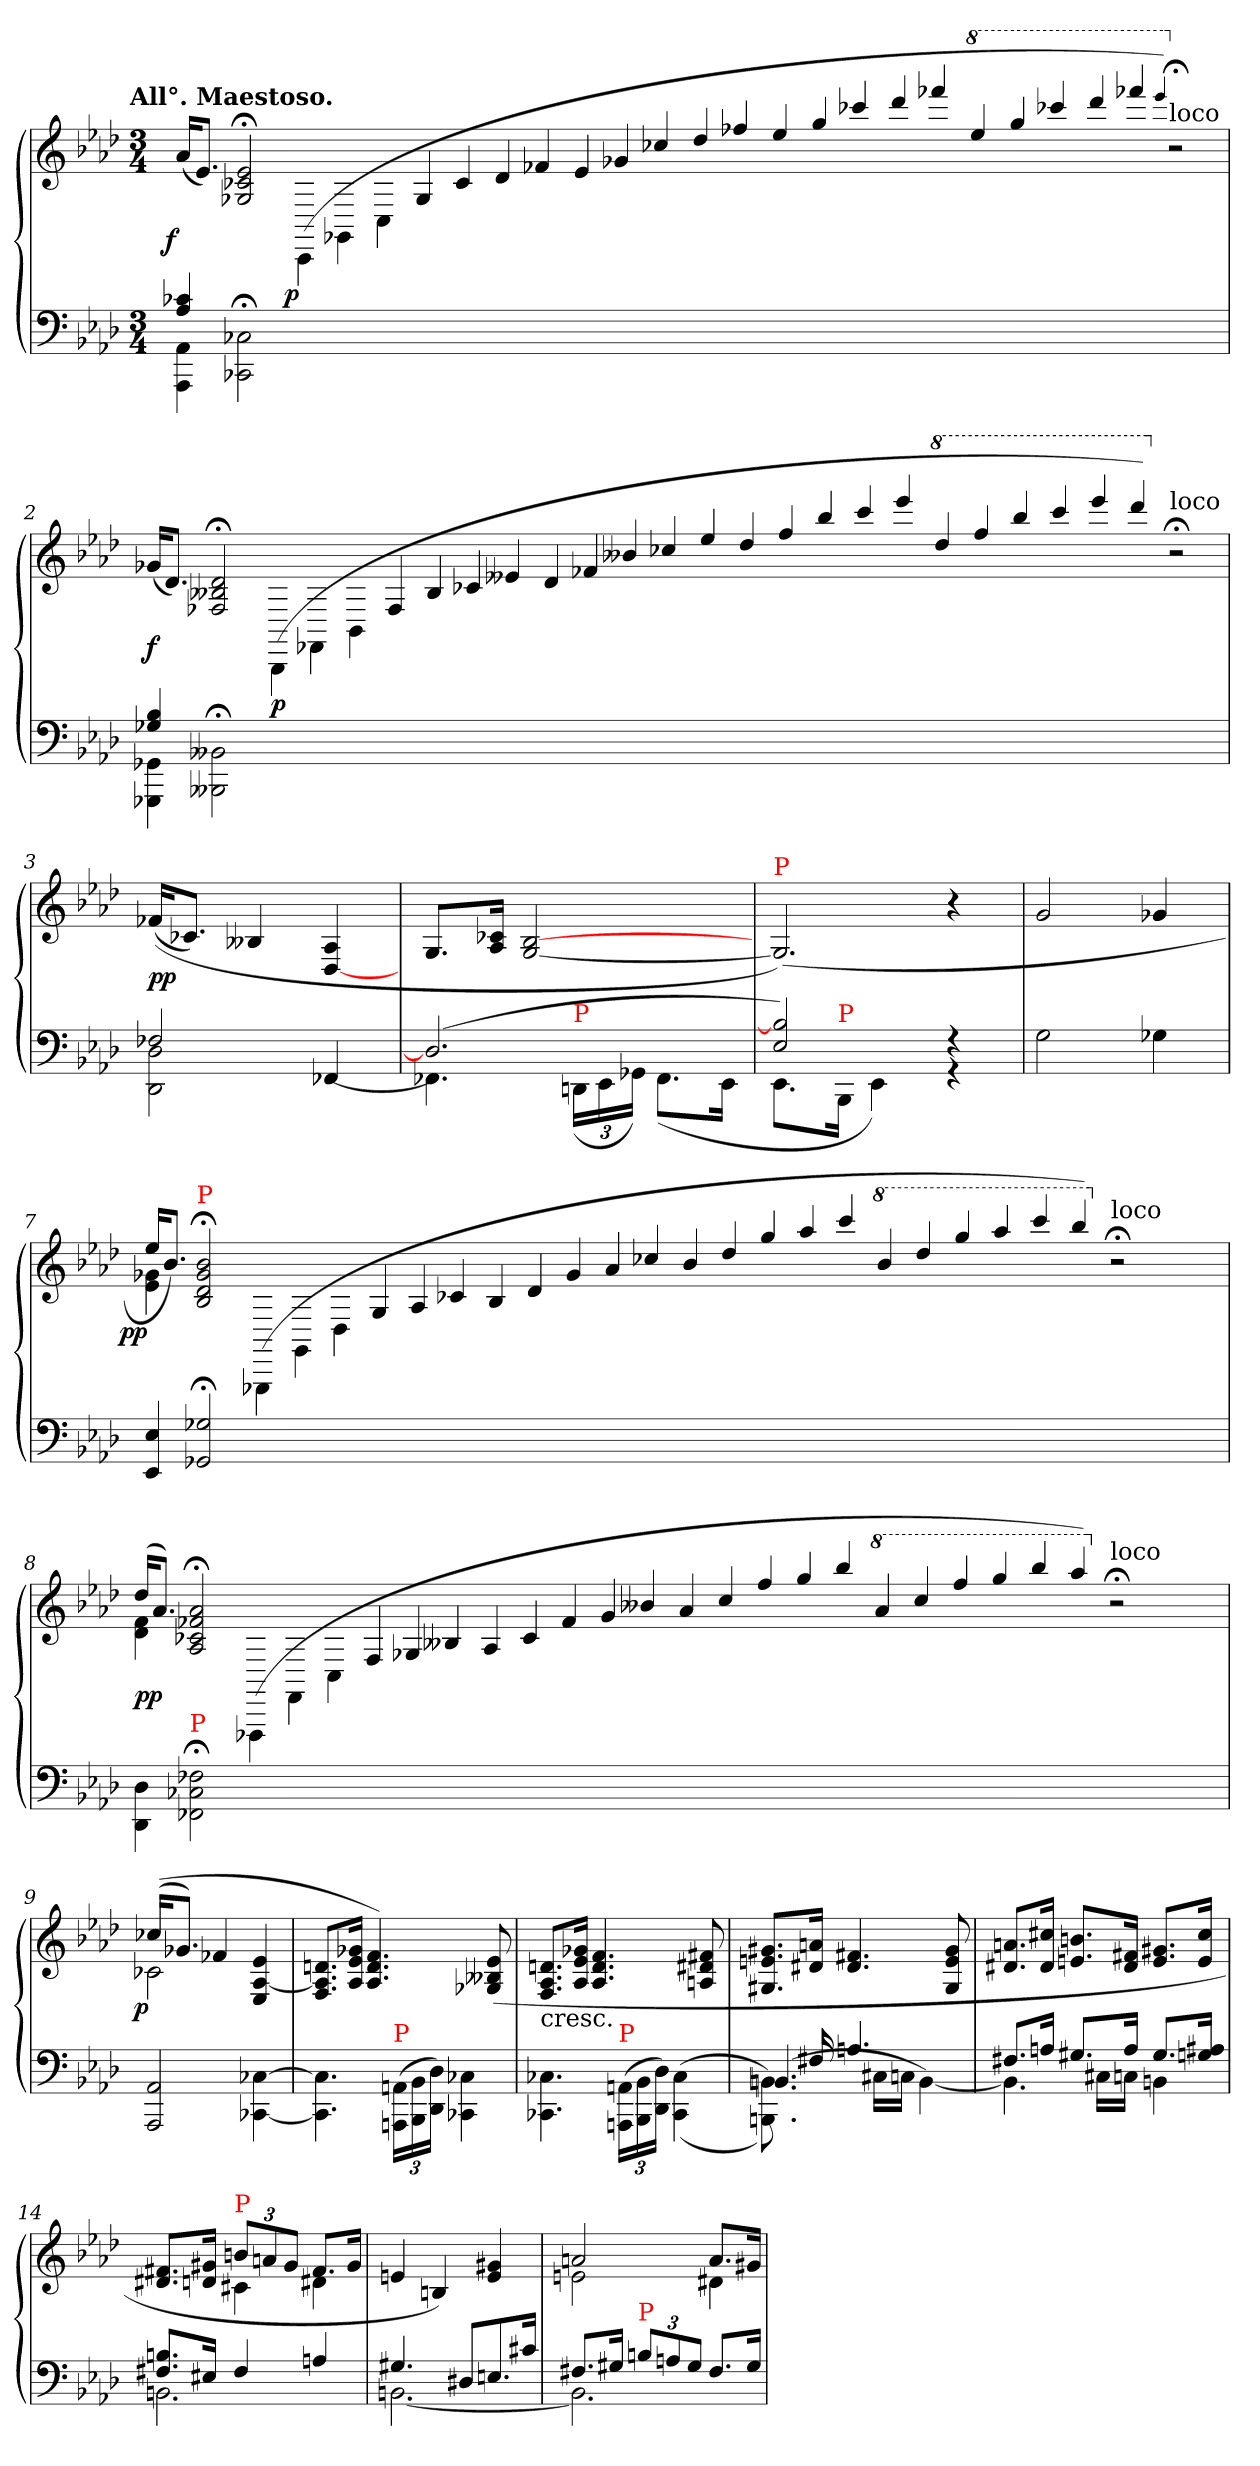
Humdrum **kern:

**kern	**kern	**dynam
*part1	*part1	*part1
*staff2	*staff1	*staff1/2
*clefF4	*clefG2	*
*k[b-e-a-d-]	*k[b-e-a-d-]	*
*A-:	*A-:	*
!!LO:TX:omd:t=All°. Maestoso.
*M3/4	*M3/4	*
*MM128	*MM128	*
=1	=1	=1
*^	*	*
!	!	!	!LO:DY:rj
4c-X/ 4A-/	4AA-\ 4AAA-\	(<16a-/KL	f
.	.	8.e-J)	.
2C-X;\ 2CC-X;\	2ryy	2e-;</ 2c-;</ 2G-X;</	.
!	!	!	!LO:DY:rj
1ryy	1ryy	(>4CC!\	p
.	.	4GG-X!\	.
.	.	4C!\	.
.	.	4G-!/	.
0ryy	0ryy	4c-!/	.
.	.	4d-!/	.
.	.	4f-X!/	.
.	.	4e-!/	.
.	.	4g-X!/	.
.	.	4cc-X!/	.
.	.	4dd-!/	.
.	.	4ff-X!/	.
0ryy	0ryy	4ee-!/	.
.	.	4gg!/	.
.	.	4ccc-X!/	.
.	.	4ddd-!/	.
.	.	4fff-X!/	.
*	*	*8va	*
.	.	4eee-!/	.
.	.	4ggg!/	.
.	.	4cccc-X!/	.
2ryy	2ryy	4dddd-!/	.
.	.	4ffff-X!/	.
.	.	4qqeeee-!/)	.
*	*	*X8va	*
!	!	!LO:TX:a:t=loco	!
2ryy	2ryy	2r;<	.
=2	=2	=2	=2
4B-/ 4G-X/	4GG-X\ 4GGG-X\	(<16g-XKL	f
.	.	8.d-/J)	.
2BB--X;\ 2BBB--X;\	2ryy	2d-;</ 2B--X;</ 2F-X;</	.
0ryy	0ryy	(>4BBB-!\	p
.	.	4FF-X!\	.
.	.	4BB-!\	.
.	.	4F-!/	.
.	.	4B--!/	.
.	.	4c-X!/	.
.	.	4e--X!/	.
.	.	4d-!/	.
0ryy	0ryy	4f-X!/	.
.	.	4b--X!/	.
.	.	4cc-X!/	.
.	.	4ee-!/	.
.	.	4dd-!/	.
.	.	4ff!/	.
.	.	4bb-!/	.
.	.	4ccc!/	.
1ryy	1ryy	4eee-!/	.
*	*	*8va	*
.	.	4ddd-!/	.
.	.	4fff!/	.
.	.	4bbb-!/	.
2.ryy	2.ryy	4cccc!/	.
.	.	4eeee-!/	.
.	.	4dddd-!/)	.
*	*	*X8va	*
!	!	!LO:TX:a:t=loco	!
2ryy	2ryy	2r;<	.
=3	=3	=3	=3
2F-X	2D- 2DD-	(<(>16f-XKL	pp
.	.	8.c-XJ)	.
.	.	4B--X/	.
4ryy	[4FF-X	4A-/ [4D-/	.
=4	=4	=4	=4
(>2.D-/]	4.FF-X\]	8.G/L	.
.	.	16c-X/ 16A-/Jk	.
.	.	[2B-/ [2G/	.
*	*Xbrackettup	*	*
!	!LO:TX:a:color=red:t=P	!	!
.	(>24DDn\LL	.	.
.	24EE-\	.	.
.	24GG-X\JJ)	.	.
.	(>8.FF-\L	.	.
.	16EE-\Jk	.	.
=5	=5	=5	=5
!	!	!LO:TX:a:color=red:t=P	!
!	!	!LO:N:vis=2.	!
2B-]/ 2E-/)	8.EE-\L	(>2G/])	.
!	!LO:TX:a:color=red:t=P	!	!
.	16BBB-\Jk	.	.
.	4EE-\)	.	.
4rF	4rGG	4r	.
*v	*v	*	*
=6	=6	=6
2G	2g	.
4G-X	4g-X	.
=7	=7	=7
*	*^	*
!	!	!	!LO:DY:rj
4E-/ 4EE-/	16ee-KL	4g-X 4e-	pp
.	8.b-J)	.	.
!	!LO:TX:a:color=red:t=P	!	!
2G-X;/ 2GG-X;/	2b-;</ 2g-;</ 2d-;</ 2B-;</	2ryy	.
0ryy	(>4GGG-X!\	0ryy	.
.	4GG!\	.	.
.	4D-!\	.	.
.	4G!/	.	.
.	4A-!/	.	.
.	4c-X!/	.	.
.	4B-!/	.	.
.	4d-!/	.	.
0ryy	4g-!/	0ryy	.
.	4a-!/	.	.
.	4cc-X!/	.	.
.	4b-!/	.	.
.	4dd-!/	.	.
.	4gg!/	.	.
.	4aa-!/	.	.
.	4ccc!/	.	.
*	*8va	*	*
1ryy	4bb-!/	1ryy	.
.	4ddd-!/	.	.
.	4ggg!/	.	.
.	4aaa-!/	.	.
1ryy	4cccc!/	1ryy	.
.	4bbb-!/)	.	.
*	*X8va	*	*
!	!LO:TX:a:t=loco	!	!
.	2r;<	.	.
2ryy	2ryy	2ryy	.
=8	=8	=8	=8
4D-\ 4DD-\	(>16dd-/KL	4f\ 4d-\	pp
.	8.a-J)	.	.
!LO:TX:a:color=red:t=P	!	!	!
2F-X;\ 2C-X;\ 2FF-X;\	2a-;</ 2f-X;</ 2c-X;</ 2A-;</	2ryy	.
0ryy	(>4FFF-X!\	0ryy	.
.	4FF!\	.	.
.	4C!\	.	.
.	4F!/	.	.
.	4G-X!/	.	.
.	4B--X!/	.	.
.	4A-!/	.	.
.	4c-!/	.	.
0ryy	4f-!/	0ryy	.
.	4g!/	.	.
.	4b--X!/	.	.
.	4a-!/	.	.
.	4cc!/	.	.
.	4ff!/	.	.
.	4gg!/	.	.
.	4bb-!/	.	.
*	*8va	*	*
0ryy	4aa-!/	0ryy	.
.	4ccc!/	.	.
.	4fff!/	.	.
.	4ggg!/	.	.
.	4bbb-!/	.	.
.	4aaa-!/)	.	.
*	*X8va	*	*
!	!LO:TX:a:t=loco	!	!
.	2r;<	.	.
2ryy	2ryy	2ryy	.
=9	=9	=9	=9
!	!	!	!LO:DY:rj
2AA-/ 2AAA-/	(>(>16cc-XKL	2c-X	p
.	8.g-XJ)	.	.
.	4f-X	.	.
[4C-X\ [4CC-X\	4e-/ [4A-/ 4E-/	4ryy	.
*	*v	*v	*
=10	=10	=10
4.C-]\ 4.CC-]\	8.dn/ 8.A-]/ 8.F/L	.
.	16g-X/ 16e-/ 16A-/Jk	.
.	4.f/ 4.d/ 4.A-/)	.
!LO:TX:a:color=red:t=P	!	!
(>24AAn\ 24AAAn\LL	.	.
24BB-\ 24BBB-\	.	.
24D-\ 24DD-\JJ)	.	.
4C-\ 4CC-\	.	.
.	(>8e-/ 8B--X/ 8G-X/	.
=11	=11	=11
!	!LO:TX:c:t=cresc.	!
4.C-X\ 4.CC-X\	8.dn/ 8.A-/ 8.F/L	.
.	16g-X/ 16e-/ 16A-/Jk	.
.	4.f/ 4.d/ 4.A-/	.
!LO:TX:a:color=red:t=P	!	!
(>24AAn\ 24AAAn\LL	.	.
24BB-\ 24BBB-\	.	.
24D-\ 24DD-\JJ)	.	.
(<(<4C-\ 4CC-\	.	.
.	8f#X/ 8d#X/ 8An/	.
=12	=12	=12
*^	*	*
8.BBn\ 8.BBBn\))	(>4.BBn/	8.g#X 8.en 8.G#XL	.
16F#X	.	16an 16d#XJk	.
4.An	.	4.f#X 4.d#	.
.	16C#XLL	.	.
.	16CnJJ	.	.
.	[4BB)	.	.
8ryy	.	8g#/ 8e/ 8G#/	.
=13	=13	=13	=13
8.F#XL	4.BB])	8.an 8.d#XL	.
16AnJk	.	16cc#X 16d#Jk	.
8.G#XL	.	8.bn 8.enL	.
.	16C#XLL	.	.
16AJk	16CnJJ	16f#X 16d#Jk	.
8.G#L	4BBn	8.g#X 8.eL	.
(<16A#X 16GnJk	.	16cc# 16eJk	.
=14	=14	=14	=14
*	*	*^	*
8.Bn 8.F#XL	2.BBn	8.f#X 8.d#XL	4ryy	.
16E#XJk	.	16g#X 16dnJk	.	.
*	*	*Xbrackettup	*	*
!	!	!LO:TX:a:color=red:t=P	!	!
4F#	.	12bnL	4c#X	.
.	.	12an	.	.
.	.	12g#J	.	.
4An	.	8.f#L	4d#X	.
.	.	16g#Jk	.	.
*	*	*v	*v	*
=15	=15	=15	=15
4.G#X	[2.BBn	4en	.
.	.	4Bn)	.
8D#XL	.	.	.
8.En	.	4g#X 4e	.
16c#XJk	.	.	.
=16	=16	=16	=16
*	*	*^	*
8.F#XL	2.BBn]	2an	2en	.
16G#XJk	.	.	.	.
!LO:TX:a:color=red:t=P	!	!	!	!
12BnL	.	.	.	.
12An	.	.	.	.
12G#J	.	.	.	.
8.F#L	.	8.aL	4d#X	.
16G#Jk	.	16g#XJk	.	.
*v	*v	*	*	*
*	*v	*v	*
=	=	=
*-	*-	*-
